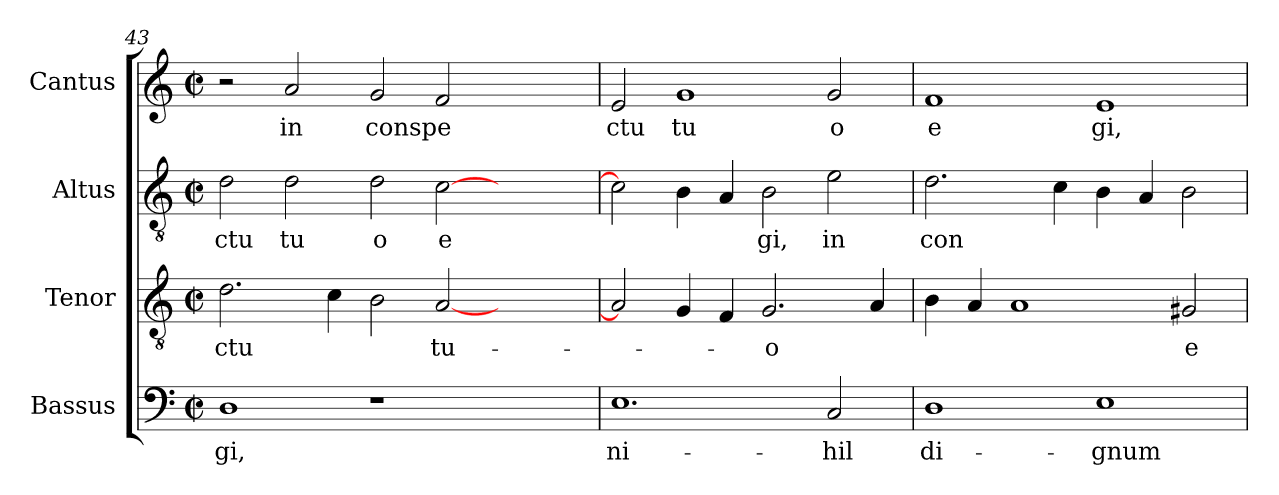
**kern	**text	**kern	**text	**kern	**text	**kern	**text
*part4	*part4	*part3	*part3	*part2	*part2	*part1	*part1
*staff4	*staff4	*staff3	*staff3	*staff2	*staff2	*staff1	*staff1
*I"Bassus	*	*I"Tenor	*	*I"Altus	*	*I"Cantus	*
*clefF4	*	*clefGv2	*	*clefGv2	*	*clefG2	*
*M2/2	*	*M2/2	*	*M2/2	*	*M2/2	*
*met(c|)	*	*met(c|)	*	*met(c|)	*	*met(c|)	*
=43	=43	=43	=43	=43	=43	=43	=43
!	!LO:LY:b:cj	!	!LO:LY:b	!	!LO:LY:b:cj	!	!
1D	-gi,	2.d\	-ctu	2d\	ctu	2r	.
!	!	!	!	!	!LO:LY:b:cj	!	!LO:LY:b:cj
.	.	.	.	2d\	tu	2a/	in
.	.	4c\	.	.	.	.	.
!LO:N:vis=1	!	!	!	!	!LO:LY:b:cj	!	!LO:LY:b
0r	.	2B\	.	2d\	o	2g/	conspe
!	!	!	!LO:LY:b:cj	!	!LO:LY:b:cj	!	!
.	.	[<2A/	tu-	[>2c\	e	2f/	.
.	.	1ryy	.	1ryy	.	1ryy	.
=44	=44	=44	=44	=44	=44	=44	=44
!	!LO:LY:b:cj	!	!	!	!	!	!LO:LY:b:cj
1.E	ni-	2A/]	.	2c\]	.	2e/	ctu
!	!	!	!	!	!	!	!LO:LY:b:cj
.	.	4G/	.	4B\	.	1g	tu
.	.	4F/	.	4A/	.	.	.
!	!	!	!LO:LY:b:cj	!	!LO:LY:b:cj	!	!
.	.	2.G/	-o	2B\	gi,	.	.
!	!LO:LY:b:cj	!	!	!	!LO:LY:b:cj	!	!LO:LY:b:cj
2C/	-hil	.	.	2e\	in	2g/	o
.	.	4A/	.	.	.	.	.
=45	=45	=45	=45	=45	=45	=45	=45
!	!LO:LY:b:cj	!	!	!	!LO:LY:b	!	!LO:LY:b:cj
1D	di-	4B\	.	2.d\	con	1f	e
.	.	4A/	.	.	.	.	.
.	.	1A	.	.	.	.	.
.	.	.	.	4c\	.	.	.
!	!LO:LY:b:cj	!	!	!	!	!	!LO:LY:b:cj
1E	-gnum	.	.	4B\	.	1e	gi,
.	.	.	.	4A/	.	.	.
!	!	!	!LO:LY:b:cj	!	!	!	!
.	.	2G#/	e-	2B\	.	.	.
=	=	=	=	=	=	=	=
*-	*-	*-	*-	*-	*-	*-	*-
